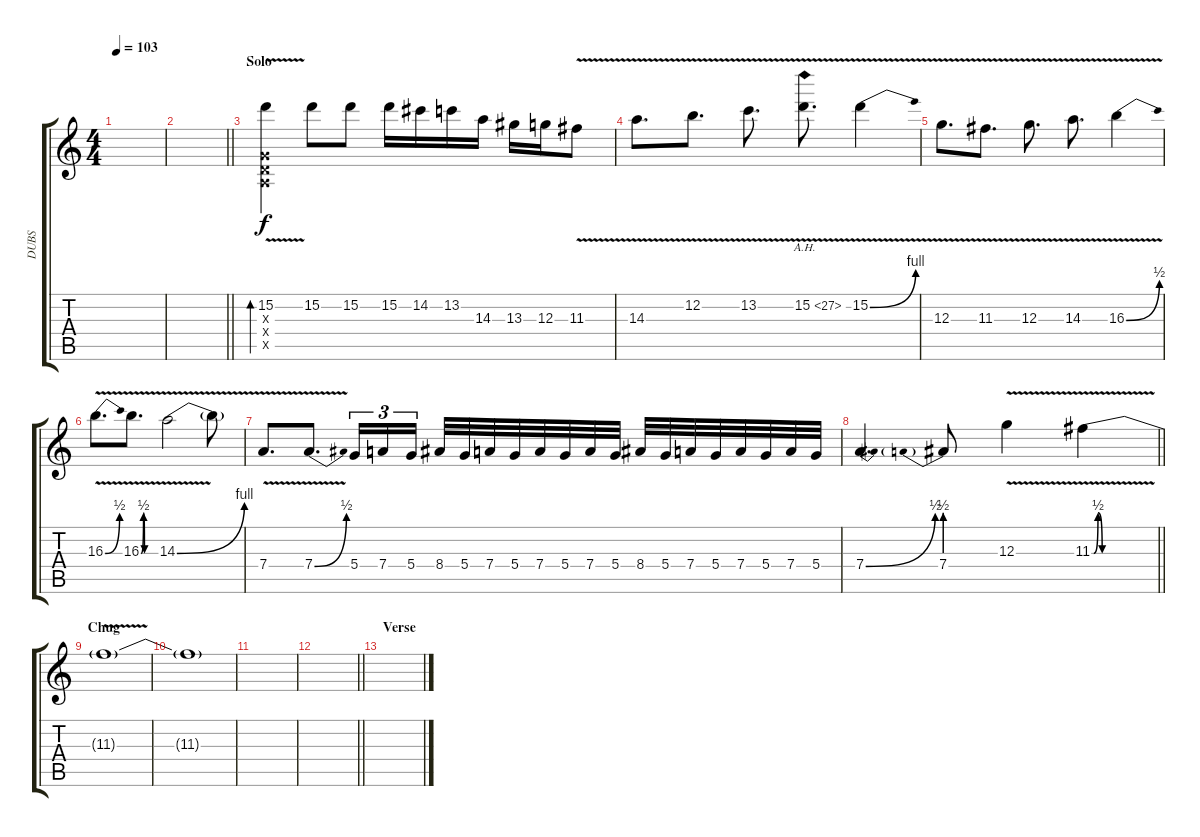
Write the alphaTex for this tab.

\track ("DUBS" "DUBS") {instrument distortionguitar}
\staff {score tabs}
\tuning (E4 B3 G3 D3 A2 D2) {hide}
\ts (4 4)
\tempo 103
\clef g2
\ks c
|
\barLineRight lightlight
|
\section ("" "Solo")
(15.2{v} 0.3{x} 0.4{x} 0.5{x}).4{bd 120} 15.2.8 15.2.8 15.2.16 14.2.16 13.2.16 14.3.16 13.3.16 12.3.16 11.3{v}.8 |
14.3{v}.8{d} 12.2{v}.8{d} 13.2{v}.8{d} 15.2{ah 12 v}.8{d} 15.2{be (bend 0 0 60 4) v}.4 |
12.3{v}.8{d} 11.3{v}.8{d} 12.3{v}.8{d} 14.3{v}.8{d} 16.3{be (bend 0 0 60 2) v}.4 |
16.3{be (bend 0 0 60 2) v}.8{d} 16.3{be (custom 0 0 10 2 14 0 60 0) v}.8{d} 14.3{be (bend 0 0 60 4) v}.2 14.3{t}.8 |
7.4{v}.8{d} 7.4{be (bend 0 0 60 2) v}.8{d} 5.4.16{tu (3 2)} 7.4.16{tu (3 2)} 5.4.16{tu (3 2)} 8.4.32 5.4.32 7.4.32 5.4.32 7.4.32 5.4.32 7.4.32 5.4.32 8.4.32 5.4.32 7.4.32 5.4.32 7.4.32 5.4.32 7.4.32 5.4.32 |
\barLineRight lightlight
7.4{be (bend 0 0 60 2)}.4{d} 7.4{be (prebend 0 2 60 2)}.8 12.3{v}.4 11.3{be (custom 0 0 2 0 6 2 10 0 16 0 60 0) v}.4 |
\section ("" "Chug")
11.3{t}.1{volume 0} |
11.3{t}.1 |
|
\barLineRight lightlight
|
\section ("" "Verse")
